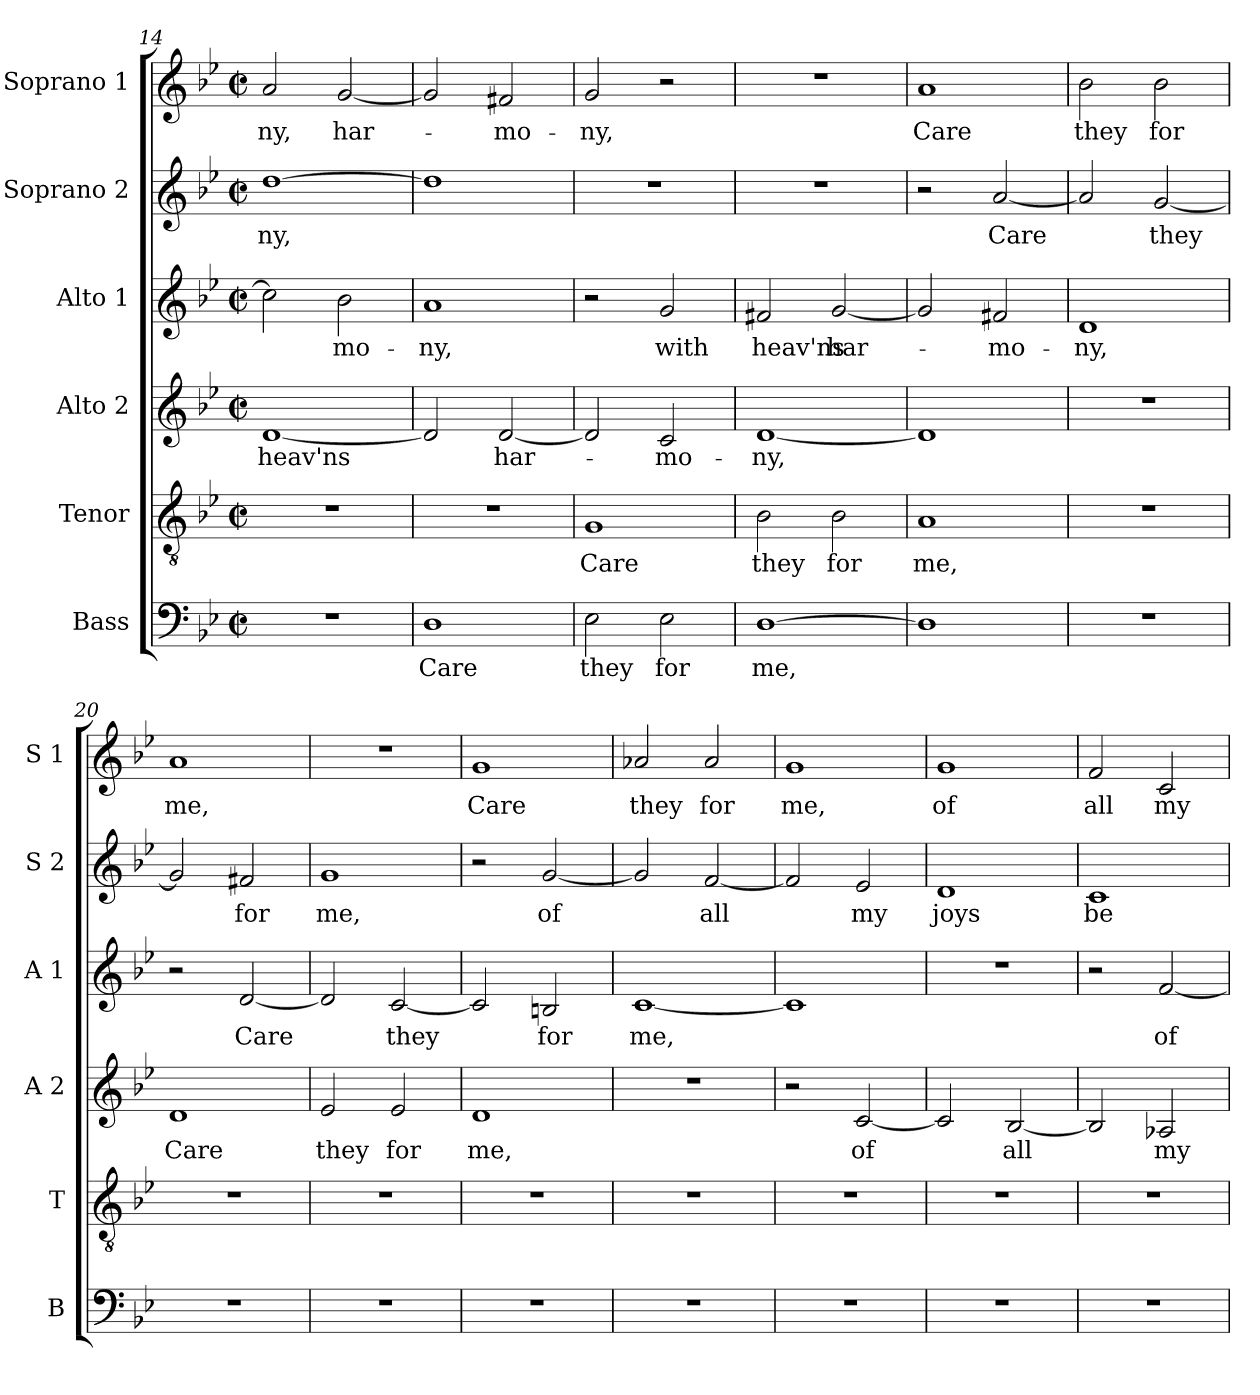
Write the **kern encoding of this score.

**kern	**text	**kern	**text	**kern	**text	**kern	**text	**kern	**text	**kern	**text
*part6	*part6	*part5	*part5	*part4	*part4	*part3	*part3	*part2	*part2	*part1	*part1
*staff6	*staff6	*staff5	*staff5	*staff4	*staff4	*staff3	*staff3	*staff2	*staff2	*staff1	*staff1
*I"Bass	*	*I"Tenor	*	*I"Alto 2	*	*I"Alto 1	*	*I"Soprano 2	*	*I"Soprano 1	*
*I'B	*	*I'T	*	*I'A 2	*	*I'A 1	*	*I'S 2	*	*I'S 1	*
*clefF4	*	*clefGv2	*	*clefG2	*	*clefG2	*	*clefG2	*	*clefG2	*
*k[b-e-]	*	*k[b-e-]	*	*k[b-e-]	*	*k[b-e-]	*	*k[b-e-]	*	*k[b-e-]	*
*B-:	*	*B-:	*	*B-:	*	*B-:	*	*B-:	*	*B-:	*
*M2/2	*	*M2/2	*	*M2/2	*	*M2/2	*	*M2/2	*	*M2/2	*
*met(c|)	*	*met(c|)	*	*met(c|)	*	*met(c|)	*	*met(c|)	*	*met(c|)	*
=14	=14	=14	=14	=14	=14	=14	=14	=14	=14	=14	=14
1r	.	1r	.	[1d	heav'ns	2cc\]	.	[1dd	-ny,	2a/	-ny,
.	.	.	.	.	.	2b-\	-mo-	.	.	[2g/	har-
=15	=15	=15	=15	=15	=15	=15	=15	=15	=15	=15	=15
1D	Care	1r	.	2d/]	.	1a	-ny,	1dd]	.	2g/]	.
.	.	.	.	[2d/	har-	.	.	.	.	2f#X/	-mo-
=16	=16	=16	=16	=16	=16	=16	=16	=16	=16	=16	=16
2E-\	they	1G	Care	2d/]	.	2r	.	1r	.	2g/	-ny,
2E-\	for	.	.	2c/	-mo-	2g/	with	.	.	2r	.
=17	=17	=17	=17	=17	=17	=17	=17	=17	=17	=17	=17
[1D	me,	2B-\	they	[1d	-ny,	2f#X/	heav'ns	1r	.	1r	.
.	.	2B-\	for	.	.	[2g/	har-	.	.	.	.
=18	=18	=18	=18	=18	=18	=18	=18	=18	=18	=18	=18
1D]	.	1A	me,	1d]	.	2g/]	.	2r	.	1a	Care
.	.	.	.	.	.	2f#X/	-mo-	[2a/	Care	.	.
!!LO:PB:g=z
=19	=19	=19	=19	=19	=19	=19	=19	=19	=19	=19	=19
1r	.	1r	.	1r	.	1d	-ny,	2a/]	.	2b-\	they
.	.	.	.	.	.	.	.	[2g/	they	2b-\	for
=20	=20	=20	=20	=20	=20	=20	=20	=20	=20	=20	=20
1r	.	1r	.	1d	Care	2r	.	2g/]	.	1a	me,
.	.	.	.	.	.	[2d/	Care	2f#X/	for	.	.
=21	=21	=21	=21	=21	=21	=21	=21	=21	=21	=21	=21
1r	.	1r	.	2e-/	they	2d/]	.	1g	me,	1r	.
.	.	.	.	2e-/	for	[2c/	they	.	.	.	.
=22	=22	=22	=22	=22	=22	=22	=22	=22	=22	=22	=22
1r	.	1r	.	1d	me,	2c/]	.	2r	.	1g	Care
.	.	.	.	.	.	2Bn/	for	[2g/	of	.	.
=23	=23	=23	=23	=23	=23	=23	=23	=23	=23	=23	=23
1r	.	1r	.	1r	.	[1c	me,	2g/]	.	2a-X/	they
.	.	.	.	.	.	.	.	[2f/	all	2a-/	for
=24	=24	=24	=24	=24	=24	=24	=24	=24	=24	=24	=24
1r	.	1r	.	2r	.	1c]	.	2f/]	.	1g	me,
.	.	.	.	[2c/	of	.	.	2e-/	my	.	.
=25	=25	=25	=25	=25	=25	=25	=25	=25	=25	=25	=25
1r	.	1r	.	2c/]	.	1r	.	1d	joys	1g	of
.	.	.	.	[2B-/	all	.	.	.	.	.	.
!!LO:LB:g=z
=26	=26	=26	=26	=26	=26	=26	=26	=26	=26	=26	=26
1r	.	1r	.	2B-/]	.	2r	.	1c	be-	2f/	all
.	.	.	.	2A-X/	my	[2f/	of	.	.	2c/	my
=	=	=	=	=	=	=	=	=	=	=	=
*-	*-	*-	*-	*-	*-	*-	*-	*-	*-	*-	*-
